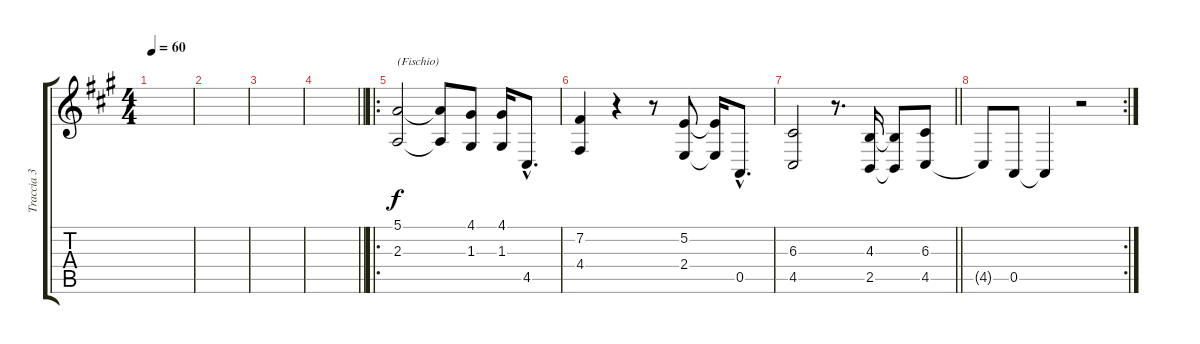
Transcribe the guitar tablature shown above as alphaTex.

\track ("Traccia 3" "Traccia 3") {instrument lead6voice}
\staff {score tabs}
\tuning (E4 B3 G3 D3 A2 E2) {hide}
\ts (4 4)
\tempo 60
\clef g2
\ks a
|
|
|
\barLineRight lightlight
|
\ro
(5.1 2.3).2{txt "(Fischio)"} (5.1{t} 2.3{t}).8 (4.1 1.3).8 (4.1 1.3).16 4.5{hac}.8{d} |
(7.2 4.4).4 r.4 r.8 (5.2 2.4).8 (5.2{t} 2.4{t}).16 0.5{hac}.8{d} |
\barLineRight lightlight
(6.3 4.5).2 r.8{d} (4.3 2.5).16 (4.3{t} 2.5{t}).8 (6.3 4.5).8 |
\rc 2
4.5{t}.8 0.5.8 0.5{t}.4 r.2
